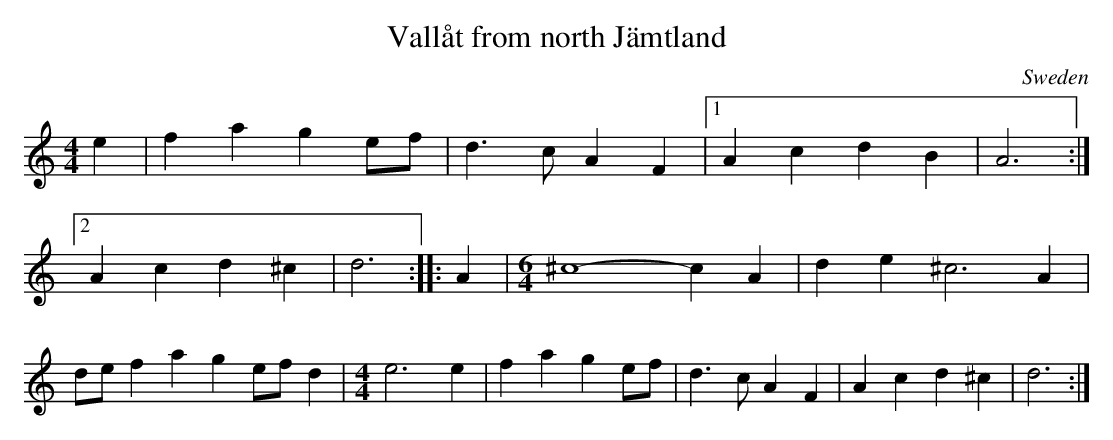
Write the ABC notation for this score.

X:1
T:Vallåt from north Jämtland
M:4/4
O:Sweden
K:D dorian
e2 | f2a2 g2ef | d3c A2F2 \
|1 A2c2 d2B2 | A6 \
:|2 A2c2 d2^c2 | d6 :: A2 |\
M:6/4
^c8-c2 A2 | d2e2 ^c6 A2 | def2 a2g2 ef d2 |\
M:4/4
e6e2 | f2a2g2ef | d3c A2F2 | A2c2d2^c2 | d6 :|
